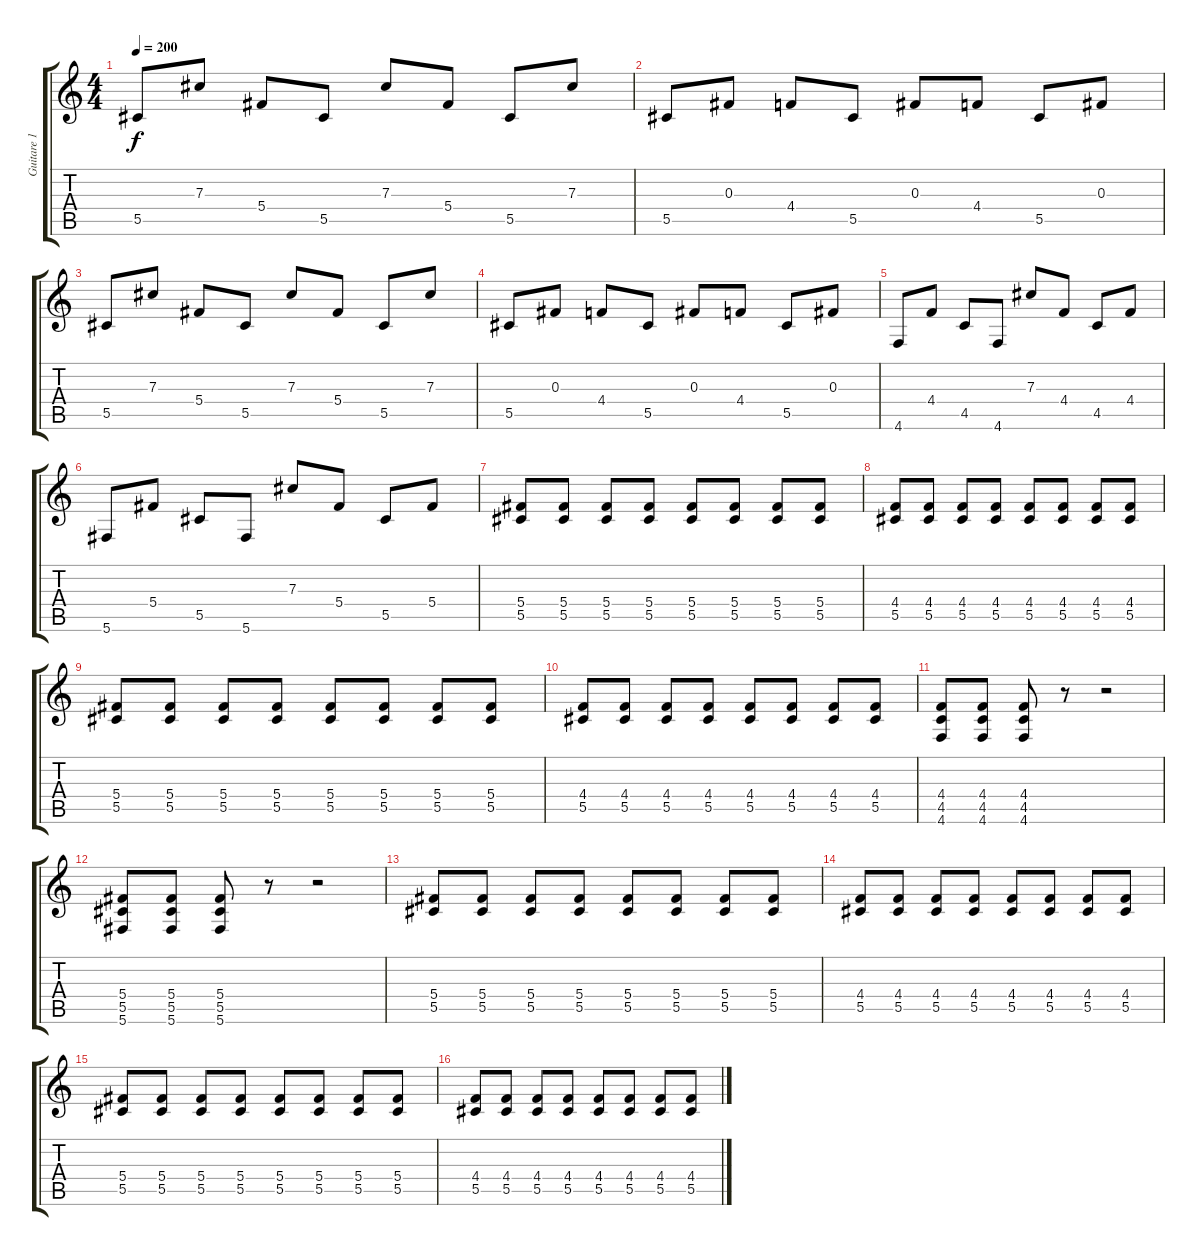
\track ("Guitare 1" "Guitare 1") {instrument electricguitarmuted}
\staff {score tabs}
\tuning (Eb4 Bb3 Gb3 Db3 Ab2 Db2) {hide}
\ts (4 4)
\tempo 200
\clef g2
\ks c
5.5.8{dy f instrument electricguitarclean} 7.3.8 5.4.8 5.5.8 7.3.8 5.4.8 5.5.8 7.3.8 |
5.5.8{instrument electricguitarclean} 0.3.8 4.4.8 5.5.8 0.3.8 4.4.8 5.5.8 0.3.8 |
5.5.8{instrument electricguitarclean} 7.3.8 5.4.8 5.5.8 7.3.8 5.4.8 5.5.8 7.3.8 |
5.5.8{instrument electricguitarclean} 0.3.8 4.4.8 5.5.8 0.3.8 4.4.8 5.5.8 0.3.8 |
4.6.8{instrument electricguitarclean} 4.4.8 4.5.8 4.6.8 7.3.8 4.4.8 4.5.8 4.4.8 |
5.6.8{instrument electricguitarclean} 5.4.8 5.5.8 5.6.8 7.3.8 5.4.8 5.5.8 5.4.8 |
(5.4 5.5).8{volume 9} (5.4 5.5).8 (5.4 5.5).8 (5.4 5.5).8 (5.4 5.5).8 (5.4 5.5).8 (5.4 5.5).8 (5.4 5.5).8 |
(4.4 5.5).8 (4.4 5.5).8 (4.4 5.5).8 (4.4 5.5).8 (4.4 5.5).8 (4.4 5.5).8 (4.4 5.5).8 (4.4 5.5).8 |
(5.4 5.5).8{volume 9} (5.4 5.5).8 (5.4 5.5).8 (5.4 5.5).8 (5.4 5.5).8 (5.4 5.5).8 (5.4 5.5).8 (5.4 5.5).8 |
(4.4 5.5).8 (4.4 5.5).8 (4.4 5.5).8 (4.4 5.5).8 (4.4 5.5).8 (4.4 5.5).8 (4.4 5.5).8 (4.4 5.5).8 |
(4.4 4.5 4.6).8{volume 9} (4.4 4.5 4.6).8 (4.4 4.5 4.6).8 r.8 r.2 |
(5.4 5.5 5.6).8 (5.4 5.5 5.6).8 (5.4 5.5 5.6).8 r.8 r.2 |
(5.4 5.5).8{volume 9} (5.4 5.5).8 (5.4 5.5).8 (5.4 5.5).8 (5.4 5.5).8 (5.4 5.5).8 (5.4 5.5).8 (5.4 5.5).8 |
(4.4 5.5).8 (4.4 5.5).8 (4.4 5.5).8 (4.4 5.5).8 (4.4 5.5).8 (4.4 5.5).8 (4.4 5.5).8 (4.4 5.5).8 |
(5.4 5.5).8{volume 9} (5.4 5.5).8 (5.4 5.5).8 (5.4 5.5).8 (5.4 5.5).8 (5.4 5.5).8 (5.4 5.5).8 (5.4 5.5).8 |
(4.4 5.5).8 (4.4 5.5).8 (4.4 5.5).8 (4.4 5.5).8 (4.4 5.5).8 (4.4 5.5).8 (4.4 5.5).8 (4.4 5.5).8
